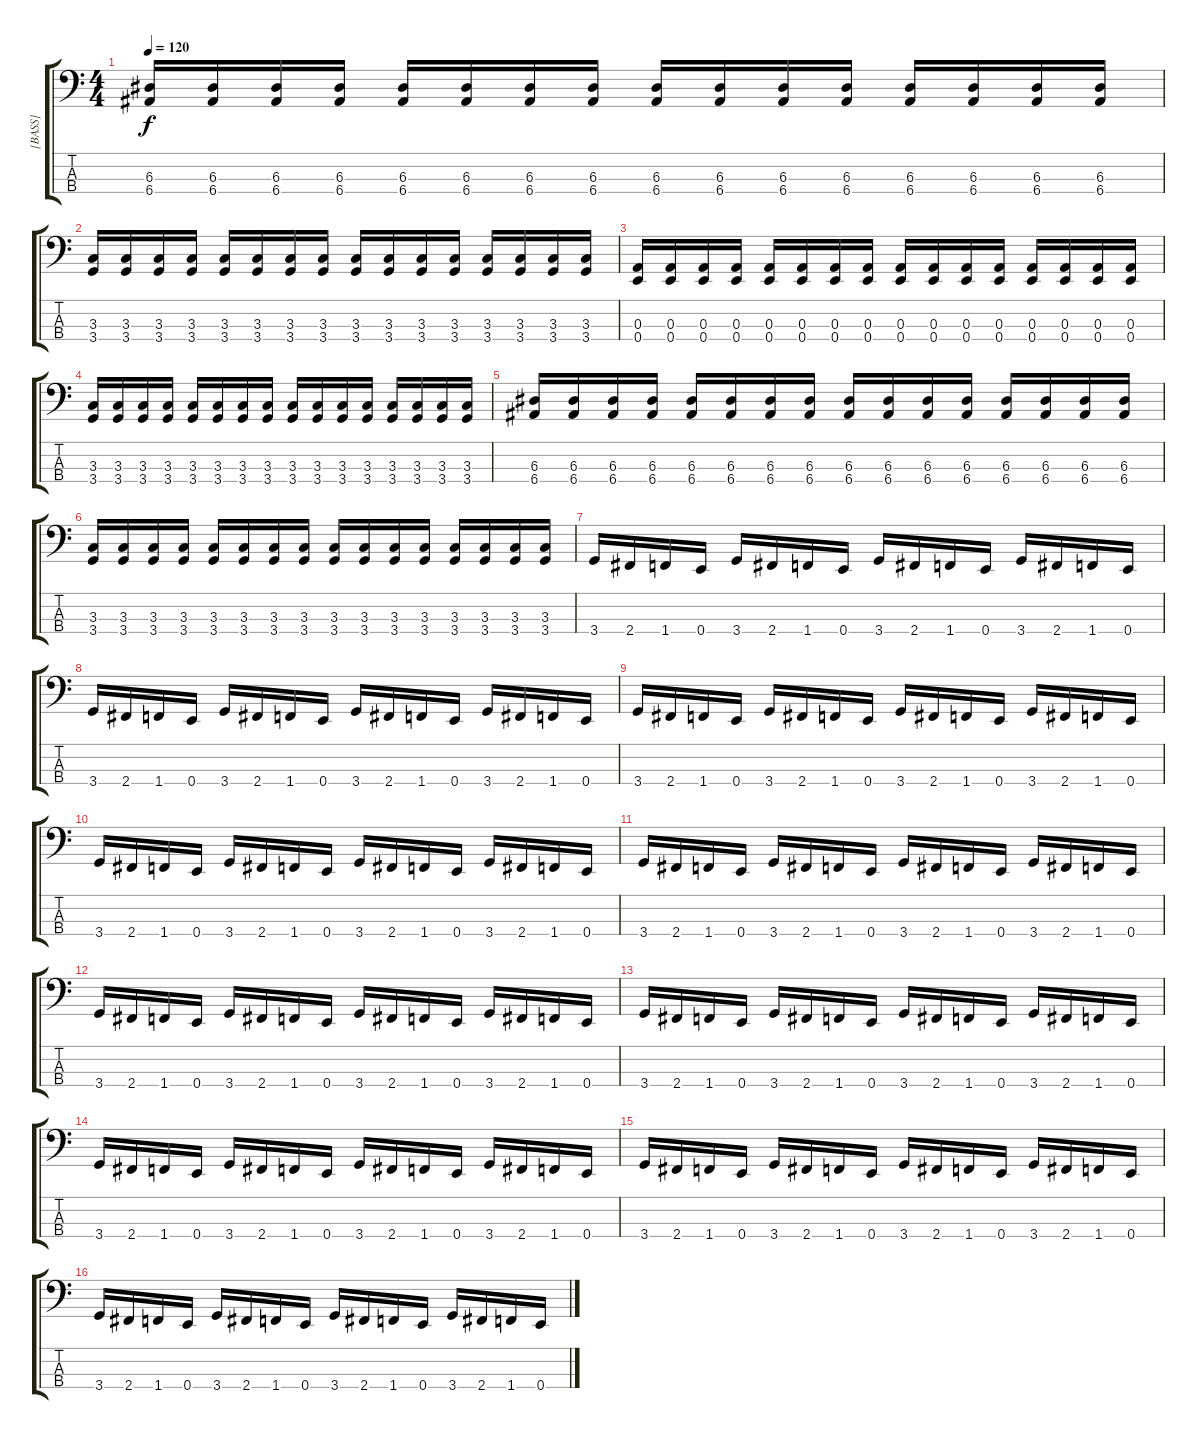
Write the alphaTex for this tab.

\track ("[BASS]" "[BASS]") {instrument electricbasspick}
\staff {score tabs}
\tuning (G2 D2 A1 E1) {hide}
\ts (4 4)
\tempo 120
\clef f4
\ks c
(6.3 6.4).16{dy f} (6.3 6.4).16 (6.3 6.4).16 (6.3 6.4).16 (6.3 6.4).16 (6.3 6.4).16 (6.3 6.4).16 (6.3 6.4).16 (6.3 6.4).16 (6.3 6.4).16 (6.3 6.4).16 (6.3 6.4).16 (6.3 6.4).16 (6.3 6.4).16 (6.3 6.4).16 (6.3 6.4).16 |
(3.3 3.4).16 (3.3 3.4).16 (3.3 3.4).16 (3.3 3.4).16 (3.3 3.4).16 (3.3 3.4).16 (3.3 3.4).16 (3.3 3.4).16 (3.3 3.4).16 (3.3 3.4).16 (3.3 3.4).16 (3.3 3.4).16 (3.3 3.4).16 (3.3 3.4).16 (3.3 3.4).16 (3.3 3.4).16 |
(0.3 0.4).16 (0.3 0.4).16 (0.3 0.4).16 (0.3 0.4).16 (0.3 0.4).16 (0.3 0.4).16 (0.3 0.4).16 (0.3 0.4).16 (0.3 0.4).16 (0.3 0.4).16 (0.3 0.4).16 (0.3 0.4).16 (0.3 0.4).16 (0.3 0.4).16 (0.3 0.4).16 (0.3 0.4).16 |
(3.3 3.4).16 (3.3 3.4).16 (3.3 3.4).16 (3.3 3.4).16 (3.3 3.4).16 (3.3 3.4).16 (3.3 3.4).16 (3.3 3.4).16 (3.3 3.4).16 (3.3 3.4).16 (3.3 3.4).16 (3.3 3.4).16 (3.3 3.4).16 (3.3 3.4).16 (3.3 3.4).16 (3.3 3.4).16 |
(6.3 6.4).16 (6.3 6.4).16 (6.3 6.4).16 (6.3 6.4).16 (6.3 6.4).16 (6.3 6.4).16 (6.3 6.4).16 (6.3 6.4).16 (6.3 6.4).16 (6.3 6.4).16 (6.3 6.4).16 (6.3 6.4).16 (6.3 6.4).16 (6.3 6.4).16 (6.3 6.4).16 (6.3 6.4).16 |
(3.3 3.4).16 (3.3 3.4).16 (3.3 3.4).16 (3.3 3.4).16 (3.3 3.4).16 (3.3 3.4).16 (3.3 3.4).16 (3.3 3.4).16 (3.3 3.4).16 (3.3 3.4).16 (3.3 3.4).16 (3.3 3.4).16 (3.3 3.4).16 (3.3 3.4).16 (3.3 3.4).16 (3.3 3.4).16 |
3.4.16 2.4.16 1.4.16 0.4.16 3.4.16 2.4.16 1.4.16 0.4.16 3.4.16 2.4.16 1.4.16 0.4.16 3.4.16 2.4.16 1.4.16 0.4.16 |
3.4.16 2.4.16 1.4.16 0.4.16 3.4.16 2.4.16 1.4.16 0.4.16 3.4.16 2.4.16 1.4.16 0.4.16 3.4.16 2.4.16 1.4.16 0.4.16 |
3.4.16 2.4.16 1.4.16 0.4.16 3.4.16 2.4.16 1.4.16 0.4.16 3.4.16 2.4.16 1.4.16 0.4.16 3.4.16 2.4.16 1.4.16 0.4.16 |
3.4.16 2.4.16 1.4.16 0.4.16 3.4.16 2.4.16 1.4.16 0.4.16 3.4.16 2.4.16 1.4.16 0.4.16 3.4.16 2.4.16 1.4.16 0.4.16 |
3.4.16 2.4.16 1.4.16 0.4.16 3.4.16 2.4.16 1.4.16 0.4.16 3.4.16 2.4.16 1.4.16 0.4.16 3.4.16 2.4.16 1.4.16 0.4.16 |
3.4.16 2.4.16 1.4.16 0.4.16 3.4.16 2.4.16 1.4.16 0.4.16 3.4.16 2.4.16 1.4.16 0.4.16 3.4.16 2.4.16 1.4.16 0.4.16 |
3.4.16 2.4.16 1.4.16 0.4.16 3.4.16 2.4.16 1.4.16 0.4.16 3.4.16 2.4.16 1.4.16 0.4.16 3.4.16 2.4.16 1.4.16 0.4.16 |
3.4.16 2.4.16 1.4.16 0.4.16 3.4.16 2.4.16 1.4.16 0.4.16 3.4.16 2.4.16 1.4.16 0.4.16 3.4.16 2.4.16 1.4.16 0.4.16 |
3.4.16 2.4.16 1.4.16 0.4.16 3.4.16 2.4.16 1.4.16 0.4.16 3.4.16 2.4.16 1.4.16 0.4.16 3.4.16 2.4.16 1.4.16 0.4.16 |
3.4.16 2.4.16 1.4.16 0.4.16 3.4.16 2.4.16 1.4.16 0.4.16 3.4.16 2.4.16 1.4.16 0.4.16 3.4.16 2.4.16 1.4.16 0.4.16
